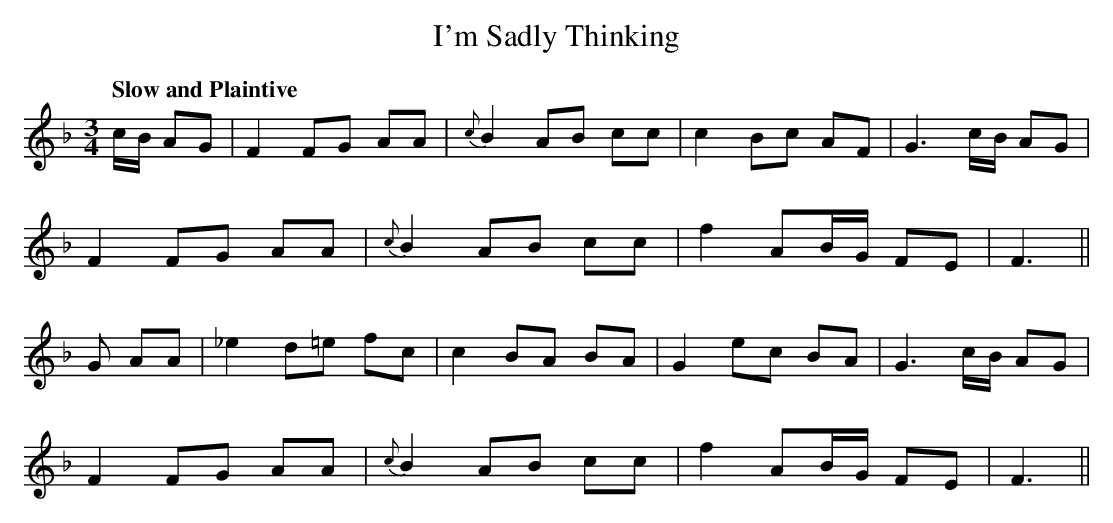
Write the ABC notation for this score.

X:1
T:I'm Sadly Thinking
M:3/4
L:1/8
Q:"Slow and Plaintive"
K:F
c/B/ AG | F2 FG AA | {c}B2 AB cc | c2 Bc AF | G3 c/B/ AG |
F2 FG AA | {c} B2 AB cc | f2 AB/G/ FE | F3 ||
G AA | _e2 d=e fc | c2 BA BA | G2 ec BA | G3 c/B/ AG |
F2 FG AA | {c}B2 AB cc | f2 AB/G/ FE | F3 ||
